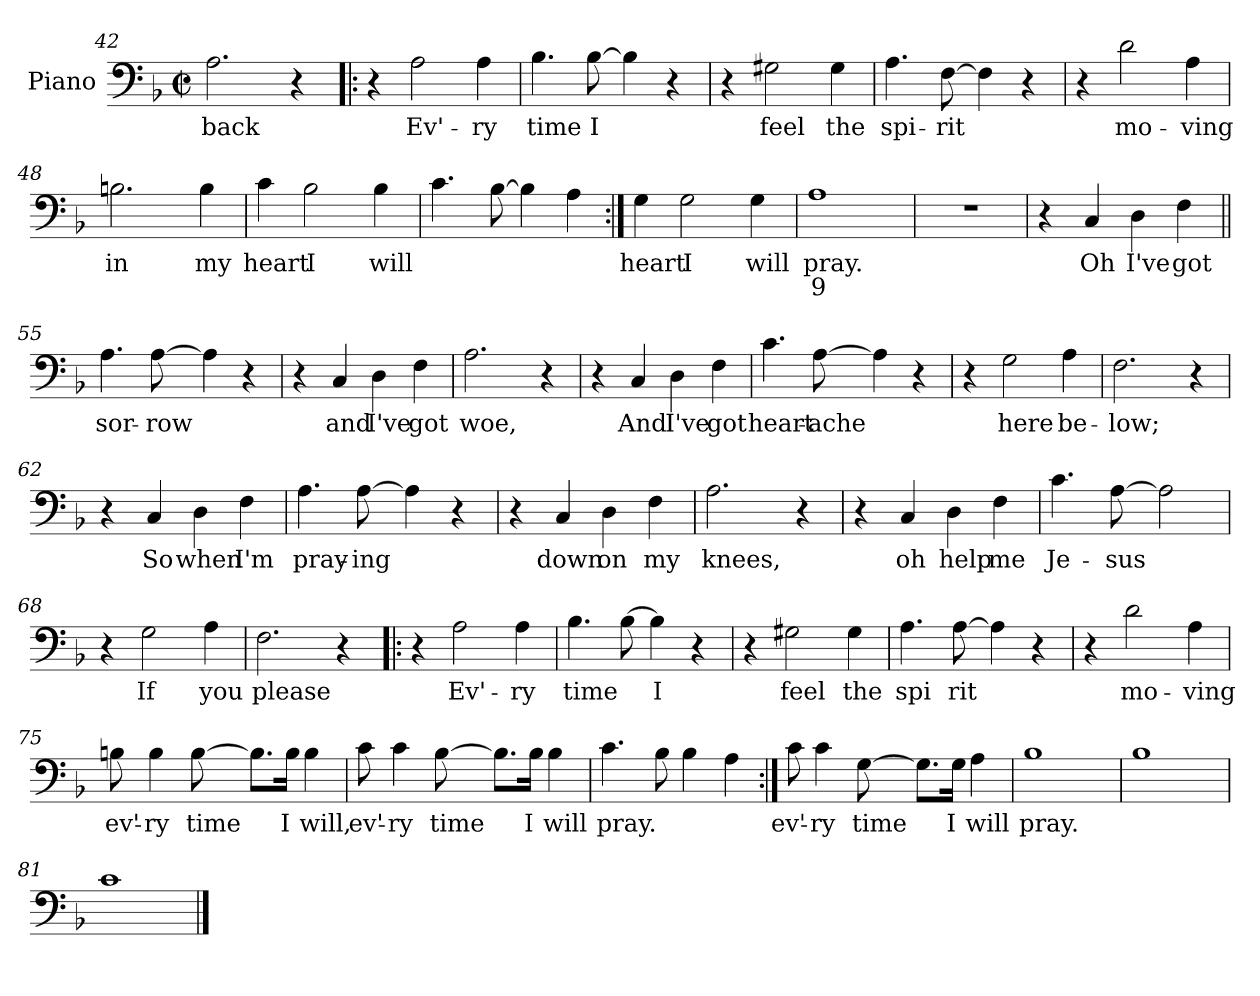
**kern	**text	**text
*part1	*part1	*part1
*staff1	*staff1	*staff1
*I"Piano	*	*
*I'Pno	*	*
*clefF4	*	*
*k[b-]	*	*
*F:	*	*
*M2/2	*	*
*met(c|)	*	*
=42	=42	=42
2.A\	back	.
4r	.	.
=43!|:	=43!|:	=43!|:
4r	.	.
2A\	Ev'-	.
4A\	-ry	.
=44	=44	=44
4.B-\	time	.
[8B-\	I	.
4B-\]	.	.
4r	.	.
=45	=45	=45
4r	.	.
2G#X\	feel	.
4G#\	the	.
=46	=46	=46
4.A\	spi-	.
[8F\	-rit	.
4F\]	.	.
4r	.	.
=47	=47	=47
4r	.	.
2d\	mo-	.
4A\	-ving	.
!!LO:PB:g=z
=48	=48	=48
2.Bn\	in	.
4B\	my	.
=49	=49	=49
4c\	heart	.
2B-\	I	.
4B-\	will	.
=50	=50	=50
4.c\	.	.
[8B-\	.	.
4B-\]	.	.
4A\	.	.
=51:|!	=51:|!	=51:|!
4G\	heart	.
2G\	I	.
4G\	will	.
=52	=52	=52
1A	pray.	9
=53	=53	=53
1r	.	.
=54	=54	=54
4r	.	.
4C/	Oh	.
4D\	I've	.
4F\	got	.
!!LO:LB:g=z
=55||	=55||	=55||
4.A\	sor-	.
[8A\	-row	.
4A\]	.	.
4r	.	.
=56	=56	=56
4r	.	.
4C/	and	.
4D\	I've	.
4F\	got	.
=57	=57	=57
2.A\	woe,	.
4r	.	.
=58	=58	=58
4r	.	.
4C/	And	.
4D\	I've	.
4F\	got	.
=59	=59	=59
4.c\	heart-	.
[8A\	-ache	.
4A\]	.	.
4r	.	.
=60	=60	=60
4r	.	.
2G\	here	.
4A\	be-	.
=61	=61	=61
2.F\	-low;	.
4r	.	.
!!LO:LB:g=z
=62	=62	=62
4r	.	.
4C/	So	.
4D\	when	.
4F\	I'm	.
=63	=63	=63
4.A\	pray-	.
[8A\	-ing	.
4A\]	.	.
4r	.	.
=64	=64	=64
4r	.	.
4C/	down	.
4D\	on	.
4F\	my	.
=65	=65	=65
2.A\	knees,	.
4r	.	.
=66	=66	=66
4r	.	.
4C/	oh	.
4D\	help	.
4F\	me	.
=67	=67	=67
4.c\	Je-	.
[8A\	-sus	.
2A\]	.	.
!!LO:LB:g=z
=68	=68	=68
4r	.	.
2G\	If	.
4A\	you	.
=69	=69	=69
2.F\	please	.
4r	.	.
=70!|:	=70!|:	=70!|:
4r	.	.
2A\	Ev'-	.
4A\	-ry	.
=71	=71	=71
4.B-\	time	.
[8B-\	.	.
4B-\]	I	.
4r	.	.
=72	=72	=72
4r	.	.
2G#X\	feel	.
4G#\	the	.
=73	=73	=73
4.A\	spi	.
[8A\	rit	.
4A\]	.	.
4r	.	.
=74	=74	=74
4r	.	.
2d\	mo-	.
4A\	-ving	.
!!LO:LB:g=z
=75	=75	=75
8Bn\	ev'-	.
4B\	-ry	.
[8B\	time	.
8.B\L]	.	.
16B\Jk	I	.
4B\	will,	.
=76	=76	=76
8c\	ev'-	.
4c\	-ry	.
[8B-\	time	.
8.B-\L]	.	.
16B-\Jk	I	.
4B-\	will	.
=77	=77	=77
4.c\	pray.	.
8B-\	.	.
4B-\	.	.
4A\	.	.
=78:|!	=78:|!	=78:|!
8c\	ev'-	.
4c\	-ry	.
[8G\	time	.
8.G\L]	.	.
16G\Jk	I	.
4A\	will	.
!!LO:LB:g=z
=79	=79	=79
1B-	pray.	.
=80	=80	=80
1B-	.	.
=81	=81	=81
1c	.	.
==	==	==
*-	*-	*-
